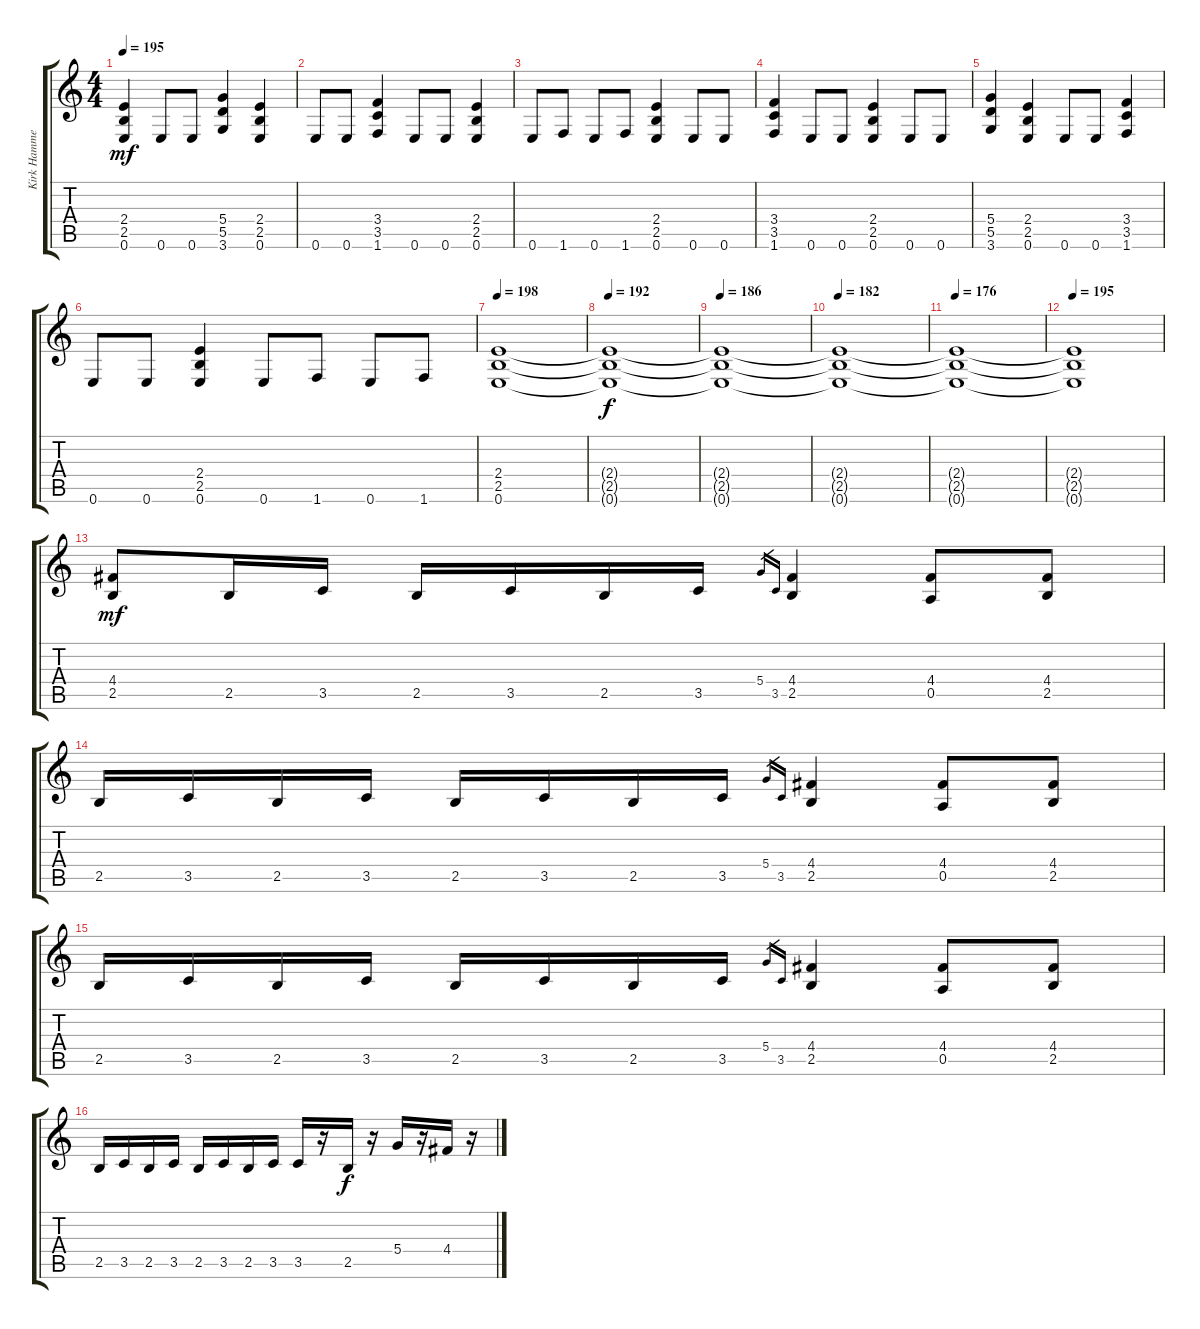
\track ("Kirk Hammet" "Kirk Hamme") {instrument distortionguitar}
\staff {score tabs}
\tuning (E4 B3 G3 D3 A2 E2) {hide}
\ts (4 4)
\tempo 195
\clef g2
\ks c
(2.4 2.5 0.6).4{dy mf} 0.6.8 0.6.8 (5.4 5.5 3.6).4 (2.4 2.5 0.6).4 |
0.6.8 0.6.8 (3.4 3.5 1.6).4 0.6.8 0.6.8 (2.4 2.5 0.6).4 |
0.6.8 1.6.8 0.6.8 1.6.8 (2.4 2.5 0.6).4 0.6.8 0.6.8 |
(3.4 3.5 1.6).4 0.6.8 0.6.8 (2.4 2.5 0.6).4 0.6.8 0.6.8 |
(5.4 5.5 3.6).4 (2.4 2.5 0.6).4 0.6.8 0.6.8 (3.4 3.5 1.6).4 |
0.6.8 0.6.8 (2.4 2.5 0.6).4 0.6.8 1.6.8 0.6.8 1.6.8 |
\tempo 198
(2.4 2.5 0.6).1{volume 14} |
\tempo 192
(2.4{t} 2.5{t} 0.6{t}).1{dy f} |
\tempo 186
(2.4{t} 2.5{t} 0.6{t}).1 |
\tempo 182
(2.4{t} 2.5{t} 0.6{t}).1{volume 11} |
\tempo 176
(2.4{t} 2.5{t} 0.6{t}).1 |
\tempo 195
(2.4{t} 2.5{t} 0.6{t}).1 |
(4.4 2.5).8{dy mf volume 16} 2.5.16 3.5.16 2.5.16 3.5.16 2.5.16 3.5.16 5.4.16{gr} 3.5.16{gr} (4.4 2.5).4 (4.4 0.5).8 (4.4 2.5).8 |
2.5.16 3.5.16 2.5.16 3.5.16 2.5.16 3.5.16 2.5.16 3.5.16 5.4.16{gr} 3.5.16{gr} (4.4 2.5).4 (4.4 0.5).8 (4.4 2.5).8 |
2.5.16 3.5.16 2.5.16 3.5.16 2.5.16 3.5.16 2.5.16 3.5.16 5.4.16{gr} 3.5.16{gr} (4.4 2.5).4 (4.4 0.5).8 (4.4 2.5).8 |
2.5.16 3.5.16 2.5.16 3.5.16 2.5.16 3.5.16 2.5.16 3.5.16 3.5.16 r.16 2.5.16{dy f} r.16 5.4.16 r.16 4.4.16 r.16
